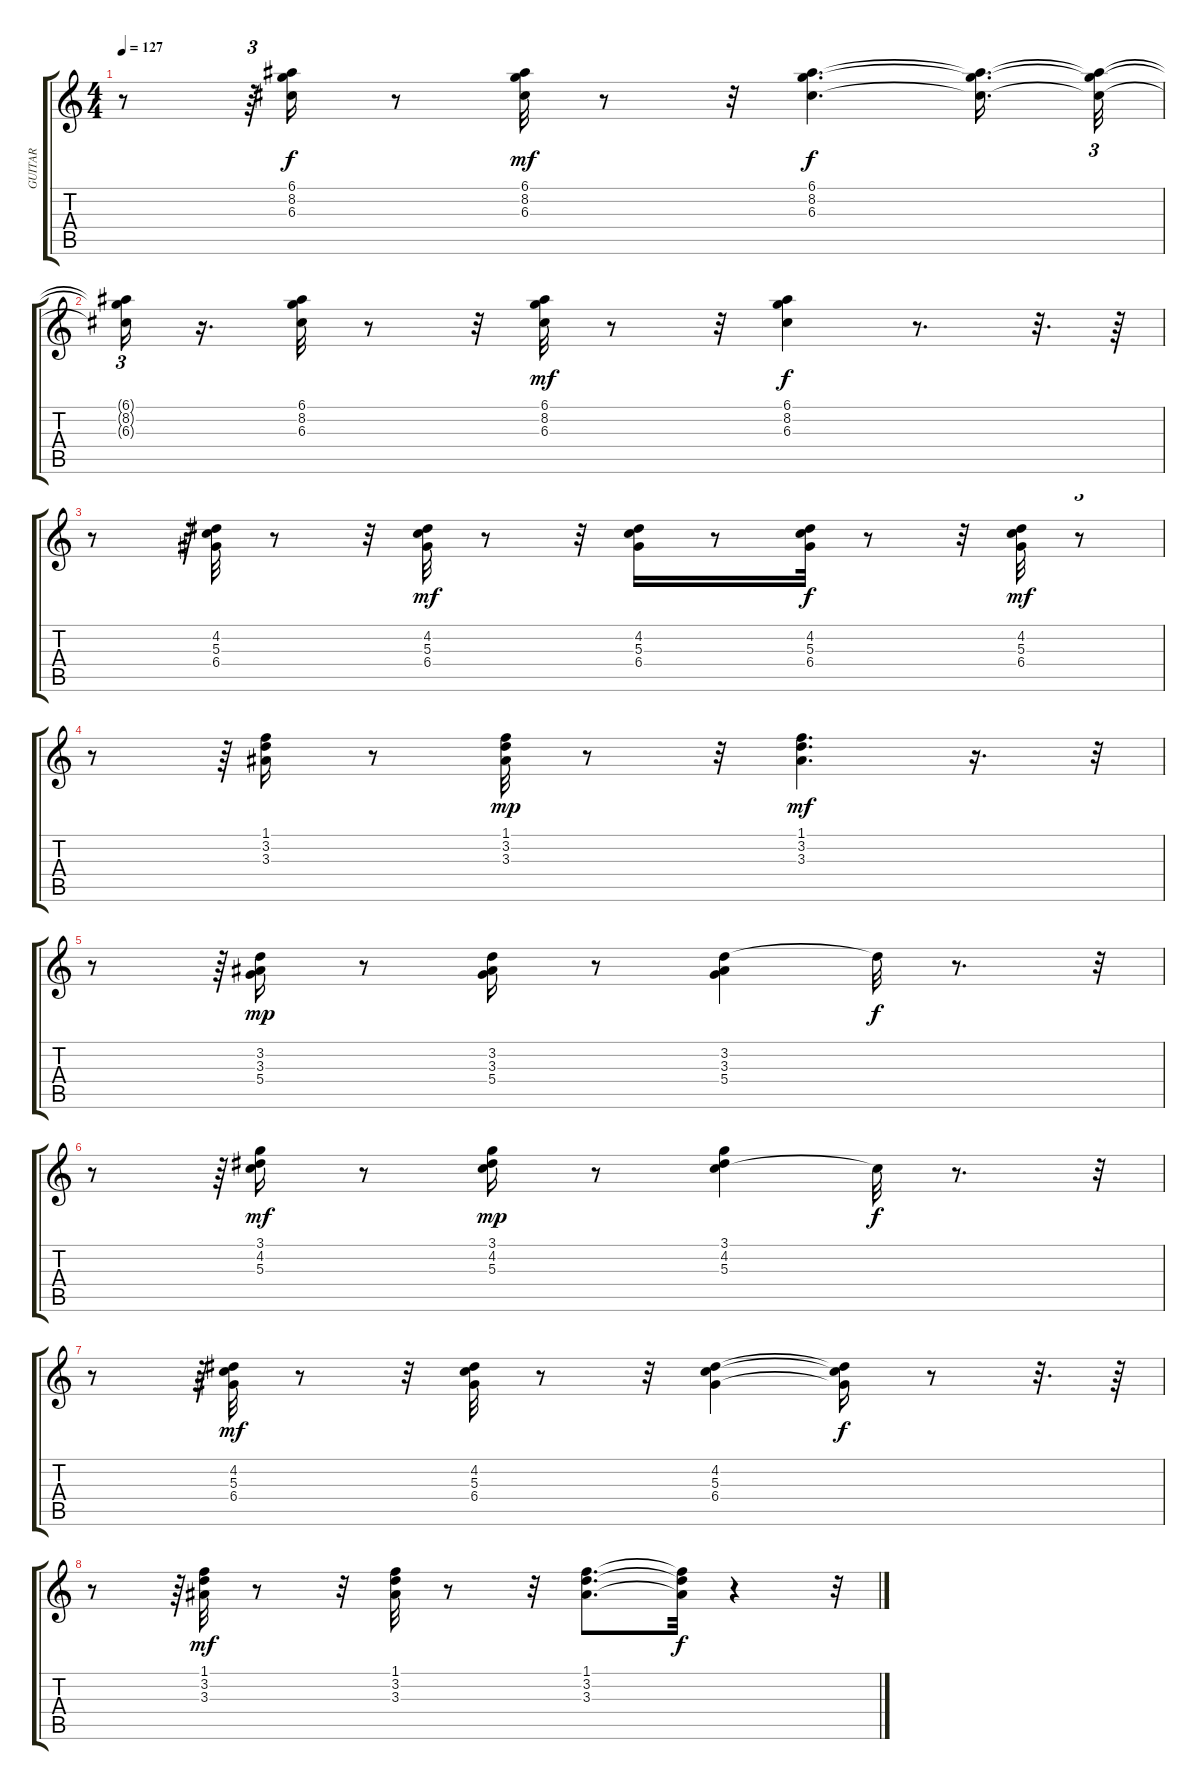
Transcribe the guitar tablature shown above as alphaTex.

\track ("GUITAR" "GUITAR") {instrument electricguitarjazz}
\staff {score tabs}
\tuning (E4 B3 G3 D3 A2 E2) {hide}
\ts (4 4)
\tempo 127
\clef g2
\ks c
r.8{dy mf} r.64{tu (3 2)} (6.1 8.2 6.3).16{dy f} r.8 (6.1 8.2 6.3).32{dy mf} r.8 r.32 (6.1 8.2 6.3).4{d dy f} (6.1{t} 8.2{t} 6.3{t}).16{d} (6.1{t} 8.2{t} 6.3{t}).32{tu (3 2)} |
(6.1{t} 8.2{t} 6.3{t}).16{tu (3 2)} r.16{d} (6.1 8.2 6.3).32 r.8 r.32 (6.1 8.2 6.3).32{dy mf} r.8 r.32 (6.1 8.2 6.3).4{dy f} r.8{d} r.32{d} r.64 |
r.8 r.64{tu (3 2)} (4.2 5.3 6.4).32 r.8 r.32 (4.2 5.3 6.4).32{dy mf} r.8 r.32 (4.2 5.3 6.4).16 r.8 (4.2 5.3 6.4).32{dy f} r.8 r.32 (4.2 5.3 6.4).32{dy mf} r.8{tu (3 2)} |
r.8 r.64{tu (3 2)} (1.1 3.2 3.3).16 r.8 (1.1 3.2 3.3).32{dy mp} r.8 r.32 (1.1 3.2 3.3).4{d dy mf} r.16{d} r.32{tu (3 2)} |
r.8 r.64{tu (3 2)} (3.2 3.3 5.4).16{dy mp} r.8 (3.2 3.3 5.4).16 r.8 (3.2 3.3 5.4).4 3.2{t}.32{dy f} r.8{d} r.32{tu (3 2)} |
r.8 r.64{tu (3 2)} (3.1 4.2 5.3).16{dy mf} r.8 (3.1 4.2 5.3).16{dy mp} r.8 (3.1 4.2 5.3).4 5.3{t}.32{dy f} r.8{d} r.32{tu (3 2)} |
r.8 r.64{tu (3 2)} (4.2 5.3 6.4).32{dy mf} r.8 r.32 (4.2 5.3 6.4).32 r.8 r.32 (4.2 5.3 6.4).4 (4.2{t} 5.3{t} 6.4{t}).16{dy f} r.8 r.32{d} r.64 |
r.8 r.64{tu (3 2)} (1.1 3.2 3.3).32{dy mf} r.8 r.32 (1.1 3.2 3.3).32 r.8 r.32 (1.1 3.2 3.3).8{d} (1.1{t} 3.2{t} 3.3{t}).32{dy f} r.4 r.32{tu (3 2)}
